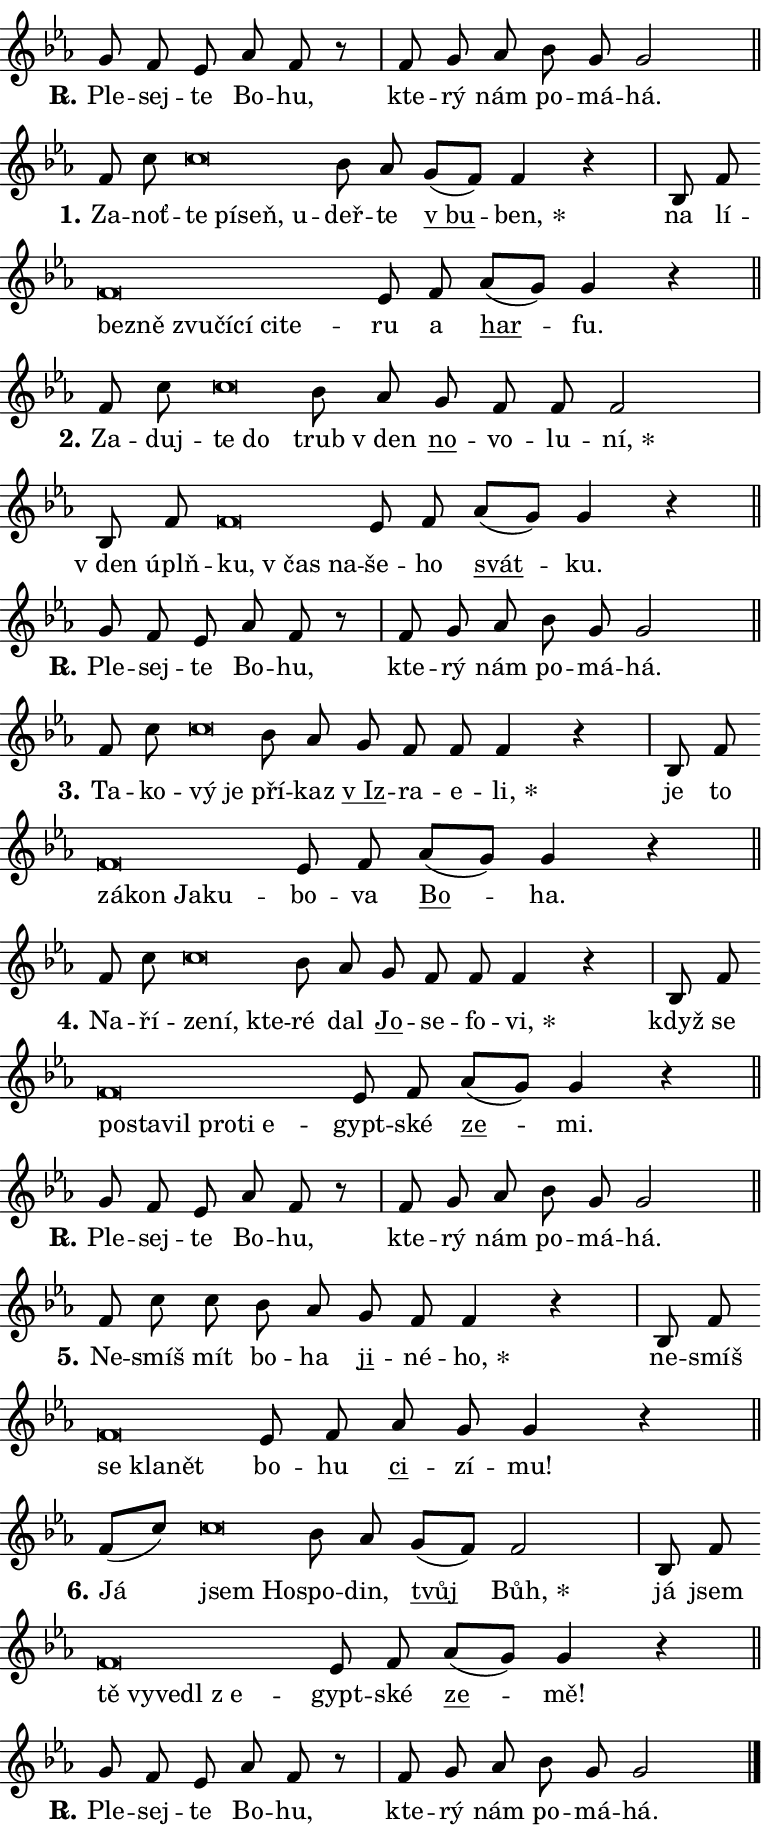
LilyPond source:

\version "2.24.0"
\header { tagline = "" }
\paper {
  indent = 0\cm
  top-margin = 0\cm
  right-margin = 0.13\cm % to fit lyric hyphens
  bottom-margin = 0\cm
  left-margin = 0\cm
  paper-width = 13\cm
  page-breaking = #ly:one-page-breaking
  system-system-spacing.basic-distance = #11
  score-system-spacing.basic-distance = #11
  ragged-last = ##f
}


%% Author: Thomas Morley
%% https://lists.gnu.org/archive/html/lilypond-user/2020-05/msg00002.html
#(define (line-position grob)
"Returns position of @var[grob} in current system:
   @code{'start}, if at first time-step
   @code{'end}, if at last time-step
   @code{'middle} otherwise
"
  (let* ((col (ly:item-get-column grob))
         (ln (ly:grob-object col 'left-neighbor))
         (rn (ly:grob-object col 'right-neighbor))
         (col-to-check-left (if (ly:grob? ln) ln col))
         (col-to-check-right (if (ly:grob? rn) rn col))
         (break-dir-left
           (and
             (ly:grob-property col-to-check-left 'non-musical #f)
             (ly:item-break-dir col-to-check-left)))
         (break-dir-right
           (and
             (ly:grob-property col-to-check-right 'non-musical #f)
             (ly:item-break-dir col-to-check-right))))
        (cond ((eqv? 1 break-dir-left) 'start)
              ((eqv? -1 break-dir-right) 'end)
              (else 'middle))))

#(define (tranparent-at-line-position vctor)
  (lambda (grob)
  "Relying on @code{line-position} select the relevant enry from @var{vctor}.
Used to determine transparency,"
    (case (line-position grob)
      ((end) (not (vector-ref vctor 0)))
      ((middle) (not (vector-ref vctor 1)))
      ((start) (not (vector-ref vctor 2))))))

noteHeadBreakVisibility =
#(define-music-function (break-visibility)(vector?)
"Makes @code{NoteHead}s transparent relying on @var{break-visibility}"
#{
  \override NoteHead.transparent =
    #(tranparent-at-line-position break-visibility)
#})

#(define delete-ledgers-for-transparent-note-heads
  (lambda (grob)
    "Reads whether a @code{NoteHead} is transparent.
If so this @code{NoteHead} is removed from @code{'note-heads} from
@var{grob}, which is supposed to be @code{LedgerLineSpanner}.
As a result ledgers are not printed for this @code{NoteHead}"
    (let* ((nhds-array (ly:grob-object grob 'note-heads))
           (nhds-list
             (if (ly:grob-array? nhds-array)
                 (ly:grob-array->list nhds-array)
                 '()))
           ;; Relies on the transparent-property being done before
           ;; Staff.LedgerLineSpanner.after-line-breaking is executed.
           ;; This is fragile ...
           (to-keep
             (remove
               (lambda (nhd)
                 (ly:grob-property nhd 'transparent #f))
               nhds-list)))
      ;; TODO find a better method to iterate over grob-arrays, similiar
      ;; to filter/remove etc for lists
      ;; For now rebuilt from scratch
      (set! (ly:grob-object grob 'note-heads)  '())
      (for-each
        (lambda (nhd)
          (ly:pointer-group-interface::add-grob grob 'note-heads nhd))
        to-keep))))

squashNotes = {
  \override NoteHead.X-extent = #'(-0.2 . 0.2)
  \override NoteHead.Y-extent = #'(-0.75 . 0)
  \override NoteHead.stencil =
    #(lambda (grob)
       (let ((pos (ly:grob-property grob 'staff-position)))
         (begin
           (if (< pos -7) (display "ERROR: Lower brevis then expected\n") (display ""))
           (if (<= pos -6) ly:text-interface::print ly:note-head::print))))
}
unSquashNotes = {
  \revert NoteHead.X-extent
  \revert NoteHead.Y-extent
  \revert NoteHead.stencil
}

hideNotes = \noteHeadBreakVisibility #begin-of-line-visible
unHideNotes = \noteHeadBreakVisibility #all-visible

% work-around for resetting accidentals
% https://lilypond.org/doc/v2.23/Documentation/notation/displaying-rhythms#unmetered-music
cadenzaMeasure = {
  \cadenzaOff
  \partial 1024 s1024
  \cadenzaOn
}

#(define-markup-command (accent layout props text) (markup?)
  "Underline accented syllable"
  (interpret-markup layout props
    #{\markup \override #'(offset . 4.3) \underline { #text }#}))

responsum = \markup \concat {
  "R" \hspace #-1.05 \path #0.1 #'((moveto 0 0.07) (lineto 0.9 0.8)) \hspace #0.05 "."
}

spaceSize = #0.6828661417322834 % exact space size for TeX Gyre Schola

\layout {
  \context {
    \Staff
    \remove "Time_signature_engraver"
    \override LedgerLineSpanner.after-line-breaking = #delete-ledgers-for-transparent-note-heads
  }
  \context {
    \Lyrics {
      \override LyricSpace.minimum-distance = \spaceSize
      \override LyricText.font-name = #"TeX Gyre Schola"
      \override LyricText.font-size = 1
      \override StanzaNumber.font-name = #"TeX Gyre Schola Bold"
      \override StanzaNumber.font-size = 1
    }
  }
  \context {
    \Score 
    \override NoteHead.text =
      #(lambda (grob) 
        (let ((pos (ly:grob-property grob 'staff-position)))
          #{\markup {
            \combine
              \halign #-0.55 \raise #(if (= pos -6) 0 0.5) \override #'(thickness . 2) \draw-line #'(3.2 . 0)
              \musicglyph "noteheads.sM1"
          }#}))
  }
}

% magnetic-lyrics.ily
%
%   written by
%     Jean Abou Samra <jean@abou-samra.fr>
%     Werner Lemberg <wl@gnu.org>
%
%   adapted by
%     Jiri Hon <jiri.hon@gmail.com>
%
% Version 2022-Apr-15

% https://www.mail-archive.com/lilypond-user@gnu.org/msg149350.html

#(define (Left_hyphen_pointer_engraver context)
   "Collect syllable-hyphen-syllable occurrences in lyrics and store
them in properties.  This engraver only looks to the left.  For
example, if the lyrics input is @code{foo -- bar}, it does the
following.

@itemize @bullet
@item
Set the @code{text} property of the @code{LyricHyphen} grob between
@q{foo} and @q{bar} to @code{foo}.

@item
Set the @code{left-hyphen} property of the @code{LyricText} grob with
text @q{foo} to the @code{LyricHyphen} grob between @q{foo} and
@q{bar}.
@end itemize

Use this auxiliary engraver in combination with the
@code{lyric-@/text::@/apply-@/magnetic-@/offset!} hook."
   (let ((hyphen #f)
         (text #f))
     (make-engraver
      (acknowledgers
       ((lyric-syllable-interface engraver grob source-engraver)
        (set! text grob)))
      (end-acknowledgers
       ((lyric-hyphen-interface engraver grob source-engraver)
        ;(when (not (grob::has-interface grob 'lyric-space-interface))
          (set! hyphen grob)));)
      ((stop-translation-timestep engraver)
       (when (and text hyphen)
         (ly:grob-set-object! text 'left-hyphen hyphen))
       (set! text #f)
       (set! hyphen #f)))))

#(define (lyric-text::apply-magnetic-offset! grob)
   "If the space between two syllables is less than the value in
property @code{LyricText@/.details@/.squash-threshold}, move the right
syllable to the left so that it gets concatenated with the left
syllable.

Use this function as a hook for
@code{LyricText@/.after-@/line-@/breaking} if the
@code{Left_@/hyphen_@/pointer_@/engraver} is active."
   (let ((hyphen (ly:grob-object grob 'left-hyphen #f)))
     (when hyphen
       (let ((left-text (ly:spanner-bound hyphen LEFT)))
         (when (grob::has-interface left-text 'lyric-syllable-interface)
           (let* ((common (ly:grob-common-refpoint grob left-text X))
                  (this-x-ext (ly:grob-extent grob common X))
                  (left-x-ext
                   (begin
                     ;; Trigger magnetism for left-text.
                     (ly:grob-property left-text 'after-line-breaking)
                     (ly:grob-extent left-text common X)))
                  ;; `delta` is the gap width between two syllables.
                  (delta (- (interval-start this-x-ext)
                            (interval-end left-x-ext)))
                  (details (ly:grob-property grob 'details))
                  (threshold (assoc-get 'squash-threshold details 0.2)))
             (when (< delta threshold)
               (let* (;; We have to manipulate the input text so that
                      ;; ligatures crossing syllable boundaries are not
                      ;; disabled.  For languages based on the Latin
                      ;; script this is essentially a beautification.
                      ;; However, for non-Western scripts it can be a
                      ;; necessity.
                      (lt (ly:grob-property left-text 'text))
                      (rt (ly:grob-property grob 'text))
                      (is-space (grob::has-interface hyphen 'lyric-space-interface))
                      (space (if is-space " " ""))
                      (extra-delta (if is-space spaceSize 0))
                      ;; Append new syllable.
                      (ltrt-space (if (and (string? lt) (string? rt))
                                (string-append lt space rt)
                                (make-concat-markup (list lt space rt))))
                      ;; Right-align `ltrt` to the right side.
                      (ltrt-space-markup (grob-interpret-markup
                               grob
                               (make-translate-markup
                                (cons (interval-length this-x-ext) 0)
                                (make-right-align-markup ltrt-space)))))
                 (begin
                   ;; Don't print `left-text`.
                   (ly:grob-set-property! left-text 'stencil #f)
                   ;; Set text and stencil (which holds all collected
                   ;; syllables so far) and shift it to the left.
                   (ly:grob-set-property! grob 'text ltrt-space)
                   (ly:grob-set-property! grob 'stencil ltrt-space-markup)
                   (ly:grob-translate-axis! grob (- (- delta extra-delta)) X))))))))))


#(define (lyric-hyphen::displace-bounds-first grob)
   ;; Make very sure this callback isn't triggered too early.
   (let ((left (ly:spanner-bound grob LEFT))
         (right (ly:spanner-bound grob RIGHT)))
     (ly:grob-property left 'after-line-breaking)
     (ly:grob-property right 'after-line-breaking)
     (ly:lyric-hyphen::print grob)))

squashThreshold = #0.4

\layout {
  \context {
    \Lyrics
    \consists #Left_hyphen_pointer_engraver
    \override LyricText.after-line-breaking =
      #lyric-text::apply-magnetic-offset!
    \override LyricHyphen.stencil = #lyric-hyphen::displace-bounds-first
    \override LyricText.details.squash-threshold = \squashThreshold
    \override LyricHyphen.minimum-distance = 0
    \override LyricHyphen.minimum-length = \squashThreshold
  }
}

squashText = \override LyricText.details.squash-threshold = 9999
unSquashText = \override LyricText.details.squash-threshold = \squashThreshold

leftText = \override LyricText.self-alignment-X = #LEFT
unLeftText = \revert LyricText.self-alignment-X

starOffset = #(lambda (grob) 
                (let ((x_offset (ly:self-alignment-interface::aligned-on-x-parent grob)))
                  (if (= x_offset 0) 0 (+ x_offset 1.2))))

star = #(define-music-function (syllable)(string?)
"Append star separator at the end of a syllable"
#{
  \once \override LyricText.X-offset = #starOffset
  \lyricmode { \markup {
    #syllable
    \override #'((font-name . "TeX Gyre Schola Bold")) \hspace #0.2 \lower #0.65 \larger "*"
  } }
#})

starAccent = #(define-music-function (syllable)(string?)
"Append star separator at the end of a syllable and make accent"
#{
  \once \override LyricText.X-offset = #starOffset
  \lyricmode { \markup {
    \accent #syllable
    \override #'((font-name . "TeX Gyre Schola Bold")) \hspace #0.2 \lower #0.65 \larger "*"
  } }
#})

breath = #(define-music-function (syllable)(string?)
"Append breathing indicator at the end of a syllable"
#{
  \lyricmode { \markup { #syllable "+" } }
#})

optionalBreath = #(define-music-function (syllable)(string?)
"Append optional breathing indicator at the end of a syllable"
#{
  \lyricmode { \markup { #syllable "(+)" } }
#})


\score {
    <<
        \new Voice = "melody" { \cadenzaOn \key es \major \relative { g'8 f es as f r \cadenzaMeasure \bar "|" f g as \bar "" bes g g2 \cadenzaMeasure \bar "||" \break } }
        \new Lyrics \lyricsto "melody" { \lyricmode { \set stanza = \responsum
Ple -- sej -- te Bo -- hu, kte -- rý nám po -- má -- há. } }
    >>
    \layout {}
}

\score {
    <<
        \new Voice = "melody" { \cadenzaOn \key es \major \relative { f'8 c' \bar "" \squashNotes c\breve*1/16 \hideNotes \breve*1/16 \bar "" \breve*1/16 \breve*1/16 \bar "" \unHideNotes \unSquashNotes bes8 as \bar "" g[( f)] f4 r \cadenzaMeasure \bar "|" bes,8 f' \bar "" \squashNotes f\breve*1/16 \hideNotes \breve*1/16 \bar "" \breve*1/16 \bar "" \breve*1/16 \bar "" \breve*1/16 \bar "" \breve*1/16 \breve*1/16 \bar "" \unHideNotes \unSquashNotes es8 f \bar "" as[( g)] g4 r \cadenzaMeasure \bar "||" \break } }
        \new Lyrics \lyricsto "melody" { \lyricmode { \set stanza = "1."
Za -- noť -- \leftText te \squashText pí -- seň, u -- \unLeftText \unSquashText deř -- te \markup \accent "v bu" -- \star ben, na lí -- \leftText bez -- \squashText ně zvu -- čí -- cí ci -- te -- \unLeftText \unSquashText ru a \markup \accent har -- fu. } }
    >>
    \layout {}
}

\score {
    <<
        \new Voice = "melody" { \cadenzaOn \key es \major \relative { f'8 c' \bar "" \squashNotes c\breve*1/16 \hideNotes \breve*1/16 \bar "" \unHideNotes \unSquashNotes bes8 as \bar "" g f f f2 \cadenzaMeasure \bar "|" bes,8 f' \bar "" \squashNotes f\breve*1/16 \hideNotes \breve*1/16 \breve*1/16 \bar "" \unHideNotes \unSquashNotes es8 f \bar "" as[( g)] g4 r \cadenzaMeasure \bar "||" \break } }
        \new Lyrics \lyricsto "melody" { \lyricmode { \set stanza = "2."
Za -- duj -- \leftText te \squashText do \unLeftText \unSquashText trub "v den" \markup \accent no -- vo -- lu -- \star ní, "v den" úplň -- \leftText ku, \squashText "v čas" na -- \unLeftText \unSquashText še -- ho \markup \accent svát -- ku. } }
    >>
    \layout {}
}

\score {
    <<
        \new Voice = "melody" { \cadenzaOn \key es \major \relative { g'8 f es as f r \cadenzaMeasure \bar "|" f g as \bar "" bes g g2 \cadenzaMeasure \bar "||" \break } }
        \new Lyrics \lyricsto "melody" { \lyricmode { \set stanza = \responsum
Ple -- sej -- te Bo -- hu, kte -- rý nám po -- má -- há. } }
    >>
    \layout {}
}

\score {
    <<
        \new Voice = "melody" { \cadenzaOn \key es \major \relative { f'8 c' \bar "" \squashNotes c\breve*1/16 \hideNotes \breve*1/16 \bar "" \unHideNotes \unSquashNotes bes8 as \bar "" g f f f4 r \cadenzaMeasure \bar "|" bes,8 f' \bar "" \squashNotes f\breve*1/16 \hideNotes \breve*1/16 \bar "" \breve*1/16 \breve*1/16 \bar "" \unHideNotes \unSquashNotes es8 f \bar "" as[( g)] g4 r \cadenzaMeasure \bar "||" \break } }
        \new Lyrics \lyricsto "melody" { \lyricmode { \set stanza = "3."
Ta -- ko -- \leftText vý \squashText je \unLeftText \unSquashText pří -- kaz \markup \accent "v Iz" -- ra -- e -- \star li, je to \leftText zá -- \squashText kon Ja -- ku -- \unLeftText \unSquashText bo -- va \markup \accent Bo -- ha. } }
    >>
    \layout {}
}

\score {
    <<
        \new Voice = "melody" { \cadenzaOn \key es \major \relative { f'8 c' \bar "" \squashNotes c\breve*1/16 \hideNotes \breve*1/16 \breve*1/16 \bar "" \unHideNotes \unSquashNotes bes8 as \bar "" g f f f4 r \cadenzaMeasure \bar "|" bes,8 f' \bar "" \squashNotes f\breve*1/16 \hideNotes \breve*1/16 \bar "" \breve*1/16 \bar "" \breve*1/16 \bar "" \breve*1/16 \breve*1/16 \bar "" \unHideNotes \unSquashNotes es8 f \bar "" as[( g)] g4 r \cadenzaMeasure \bar "||" \break } }
        \new Lyrics \lyricsto "melody" { \lyricmode { \set stanza = "4."
Na -- ří -- \leftText ze -- \squashText ní, kte -- \unLeftText \unSquashText ré dal \markup \accent Jo -- se -- fo -- \star vi, když se \leftText po -- \squashText sta -- vil pro -- ti e -- \unLeftText \unSquashText gypt -- ské \markup \accent ze -- mi. } }
    >>
    \layout {}
}

\score {
    <<
        \new Voice = "melody" { \cadenzaOn \key es \major \relative { g'8 f es as f r \cadenzaMeasure \bar "|" f g as \bar "" bes g g2 \cadenzaMeasure \bar "||" \break } }
        \new Lyrics \lyricsto "melody" { \lyricmode { \set stanza = \responsum
Ple -- sej -- te Bo -- hu, kte -- rý nám po -- má -- há. } }
    >>
    \layout {}
}

\score {
    <<
        \new Voice = "melody" { \cadenzaOn \key es \major \relative { f'8 c' \bar "" c bes8 as \bar "" g f f4 r \cadenzaMeasure \bar "|" bes,8 f' \bar "" \squashNotes f\breve*1/16 \hideNotes \breve*1/16 \breve*1/16 \bar "" \unHideNotes \unSquashNotes es8 f \bar "" as g g4 r \cadenzaMeasure \bar "||" \break } }
        \new Lyrics \lyricsto "melody" { \lyricmode { \set stanza = "5."
Ne -- smíš mít bo -- ha \markup \accent ji -- né -- \star ho, ne -- smíš \leftText se \squashText kla -- nět \unLeftText \unSquashText bo -- hu \markup \accent ci -- zí -- mu! } }
    >>
    \layout {}
}

\score {
    <<
        \new Voice = "melody" { \cadenzaOn \key es \major \relative { f'8[( c'8)] \bar "" \squashNotes c\breve*1/16 \hideNotes \breve*1/16 \bar "" \unHideNotes \unSquashNotes bes8 as \bar "" g[( f)] f2 \cadenzaMeasure \bar "|" bes,8 f' \bar "" \squashNotes f\breve*1/16 \hideNotes \breve*1/16 \bar "" \breve*1/16 \bar "" \breve*1/16 \breve*1/16 \bar "" \unHideNotes \unSquashNotes es8 f \bar "" as[( g)] g4 r \cadenzaMeasure \bar "||" \break } }
        \new Lyrics \lyricsto "melody" { \lyricmode { \set stanza = "6."
Já \leftText jsem \squashText Ho -- \unLeftText \unSquashText spo -- din, \markup \accent tvůj \star Bůh, já jsem \leftText tě \squashText vy -- ve -- dl "z e" -- \unLeftText \unSquashText gypt -- ské \markup \accent ze -- mě! } }
    >>
    \layout {}
}

\score {
    <<
        \new Voice = "melody" { \cadenzaOn \key es \major \relative { g'8 f es as f r \cadenzaMeasure \bar "|" f g as \bar "" bes g g2 \cadenzaMeasure \bar "||" \break } \bar "|." }
        \new Lyrics \lyricsto "melody" { \lyricmode { \set stanza = \responsum
Ple -- sej -- te Bo -- hu, kte -- rý nám po -- má -- há. } }
    >>
    \layout {}
}
